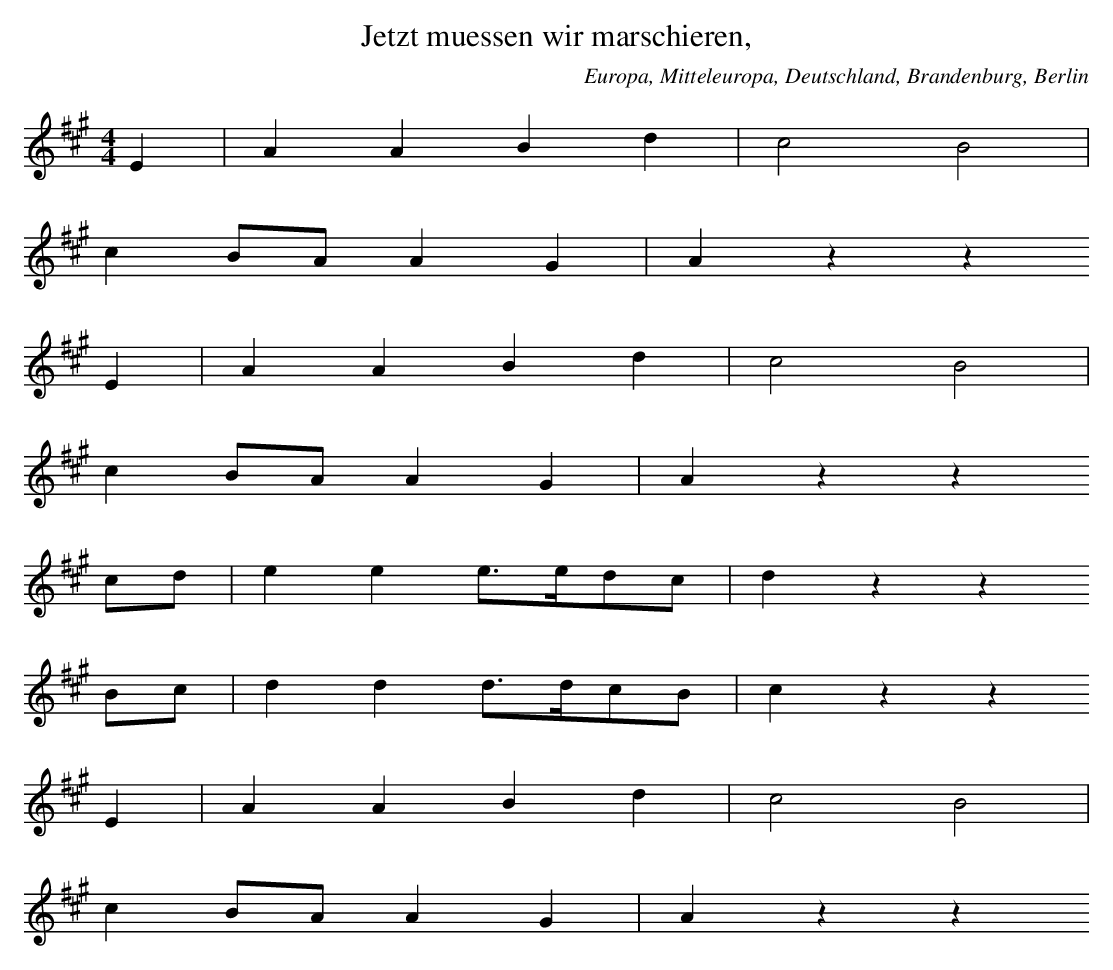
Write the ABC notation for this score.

X:1
T: Jetzt muessen wir marschieren,
O: Europa, Mitteleuropa, Deutschland, Brandenburg, Berlin
M: 4/4
L: 1/16
K: A
E4 | A4A4B4d4 | c8B8 |
c4B2A2A4G4 | A4z4z4
E4 | A4A4B4d4 | c8B8 |
c4B2A2A4G4 | A4z4z4
c2d2 | e4e4e3ed2c2 | d4z4z4
B2c2 | d4d4d3dc2B2 | c4z4z4
E4 | A4A4B4d4 | c8B8 |
c4B2A2A4G4 | A4z4z4
